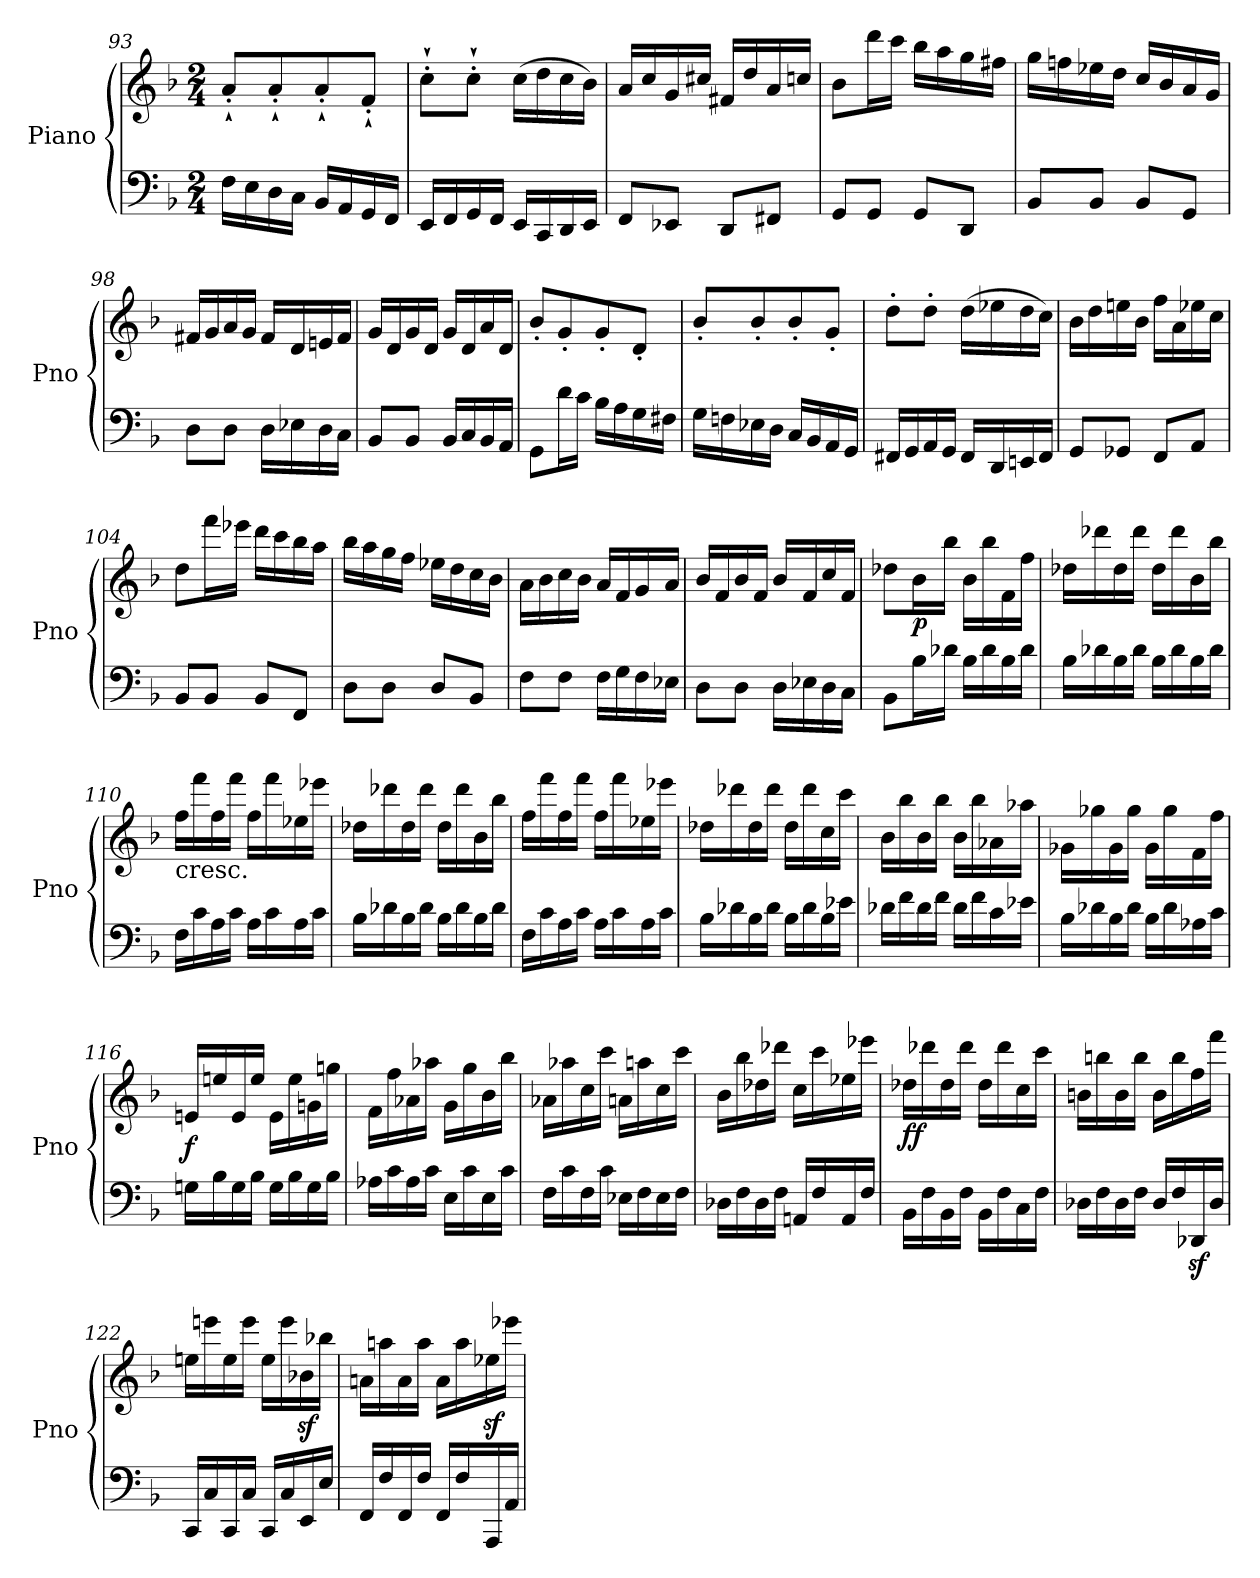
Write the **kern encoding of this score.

**kern	**kern	**dynam
*part1	*part1	*part1
*staff2	*staff1	*staff1/2
*I"Piano	*	*
*I'Pno	*	*
*clefF4	*clefG2	*
*k[b-]	*k[b-]	*
*F:	*F:	*
*M2/4	*M2/4	*
=93	=93	=93
16F\LL	8a'`/L	.
16E\	.	.
16D\	8a'`/	.
16C\JJ	.	.
16BB-/LL	8a'`/	.
16AA/	.	.
16GG/	8f'`/J	.
16FF/JJ	.	.
=94	=94	=94
16EE/LL	8cc'`\L	.
16FF/	.	.
16GG/	8cc'`\J	.
16FF/JJ	.	.
16EE/LL	(>16cc\LL	.
16CC/	16dd\	.
16DD/	16cc\	.
16EE/JJ	16b-\JJ)	.
!!LO:LB:g=z
=95	=95	=95
8FF/L	16a/LL	.
.	16cc/	.
8EE-X/J	16g/	.
.	16cc#X/JJ	.
8DD/L	16f#X/LL	.
.	16dd/	.
8FF#X/J	16a/	.
.	16ccn/JJ	.
=96	=96	=96
8GG/L	8b-\L	.
8GG/J	16ddd\L	.
.	16ccc\JJ	.
8GG/L	16bb-\LL	.
.	16aa\	.
8DD/J	16gg\	.
.	16ff#X\JJ	.
=97	=97	=97
8BB-/L	16gg\LL	.
.	16ffn\	.
8BB-/J	16ee-X\	.
.	16dd\JJ	.
8BB-/L	16cc/LL	.
.	16b-/	.
8GG/J	16a/	.
.	16g/JJ	.
=98	=98	=98
8D\L	16f#X/LL	.
.	16g/	.
8D\J	16a/	.
.	16g/JJ	.
16D\LL	16f#/LL	.
16E-X\	16d/	.
16D\	16en/	.
16C\JJ	16f#/JJ	.
=99	=99	=99
8BB-/L	16g/LL	.
.	16d/	.
8BB-/J	16g/	.
.	16d/JJ	.
16BB-/LL	16g/LL	.
16C/	16d/	.
16BB-/	16a/	.
16AA/JJ	16d/JJ	.
!!LO:LB:g=z
=100	=100	=100
8GG\L	8b-'/L	.
16d\L	8g'/	.
16c\JJ	.	.
16B-\LL	8g'/	.
16A\	.	.
16G\	8d'/J	.
16F#X\JJ	.	.
=101	=101	=101
16G\LL	8b-'/L	.
16Fn\	.	.
16E-X\	8b-'/	.
16D\JJ	.	.
16C/LL	8b-'/	.
16BB-/	.	.
16AA/	8g'/J	.
16GG/JJ	.	.
=102	=102	=102
16FF#X/LL	8dd'\L	.
16GG/	.	.
16AA/	8dd'\J	.
16GG/JJ	.	.
16FF#/LL	(>16dd\LL	.
16DD/	16ee-X\	.
16EEn/	16dd\	.
16FF#/JJ	16cc\JJ)	.
=103	=103	=103
8GG/L	16b-\LL	.
.	16dd\	.
8GG-X/J	16een\	.
.	16b-\JJ	.
8FF/L	16ff\LL	.
.	16a\	.
8AA/J	16ee-X\	.
.	16cc\JJ	.
=104	=104	=104
8BB-/L	8dd\L	.
8BB-/J	16fff\L	.
.	16eee-X\JJ	.
8BB-/L	16ddd\LL	.
.	16ccc\	.
8FF/J	16bb-\	.
.	16aa\JJ	.
!!LO:LB:g=z
=105	=105	=105
8D\L	16bb-\LL	.
.	16aa\	.
8D\J	16gg\	.
.	16ff\JJ	.
8D/L	16ee-X\LL	.
.	16dd\	.
8BB-/J	16cc\	.
.	16b-\JJ	.
=106	=106	=106
8F\L	16a\LL	.
.	16b-\	.
8F\J	16cc\	.
.	16b-\JJ	.
16F\LL	16a/LL	.
16G\	16f/	.
16F\	16g/	.
16E-X\JJ	16a/JJ	.
=107	=107	=107
8D\L	16b-/LL	.
.	16f/	.
8D\J	16b-/	.
.	16f/JJ	.
16D\LL	16b-/LL	.
16E-X\	16f/	.
16D\	16cc/	.
16C\JJ	16f/JJ	.
=108	=108	=108
8BB-\L	8dd-X\L	.
!	!	!LO:DY:b
16B-\L	16b-\L	p
16d-X\JJ	16bb-\JJ	.
16B-\LL	16b-\LL	.
16d-\	16bb-\	.
16B-\	16f\	.
16d-\JJ	16ff\JJ	.
=109	=109	=109
16B-\LL	16dd-X\LL	.
16d-X\	16ddd-X\	.
16B-\	16dd-\	.
16d-\JJ	16ddd-\JJ	.
16B-\LL	16dd-\LL	.
16d-\	16ddd-\	.
16B-\	16b-\	.
16d-\JJ	16bb-\JJ	.
!!LO:LB:g=z
=110	=110	=110
!	!LO:TX:b:t=cresc.	!
16F\LL	16ff\LL	.
16c\	16fff\	.
16A\	16ff\	.
16c\JJ	16fff\JJ	.
16A\LL	16ff\LL	.
16c\	16fff\	.
16A\	16ee-X\	.
16c\JJ	16eee-X\JJ	.
=111	=111	=111
16B-\LL	16dd-X\LL	.
16d-X\	16ddd-X\	.
16B-\	16dd-\	.
16d-\JJ	16ddd-\JJ	.
16B-\LL	16dd-\LL	.
16d-\	16ddd-\	.
16B-\	16b-\	.
16d-\JJ	16bb-\JJ	.
=112	=112	=112
16F\LL	16ff\LL	.
16c\	16fff\	.
16A\	16ff\	.
16c\JJ	16fff\JJ	.
16A\LL	16ff\LL	.
16c\	16fff\	.
16A\	16ee-X\	.
16c\JJ	16eee-X\JJ	.
=113	=113	=113
16B-\LL	16dd-X\LL	.
16d-X\	16ddd-X\	.
16B-\	16dd-\	.
16d-\JJ	16ddd-\JJ	.
16B-\LL	16dd-\LL	.
16d-\	16ddd-\	.
16B-\	16cc\	.
16e-X\JJ	16ccc\JJ	.
!!LO:LB:g=z
=114	=114	=114
16d-X\LL	16b-\LL	.
16f\	16bb-\	.
16d-\	16b-\	.
16f\JJ	16bb-\JJ	.
16d-\LL	16b-\LL	.
16f\	16bb-\	.
16c\	16a-X\	.
16e-X\JJ	16aa-X\JJ	.
=115	=115	=115
16B-\LL	16g-X\LL	.
16d-X\	16gg-X\	.
16B-\	16g-\	.
16d-\JJ	16gg-\JJ	.
16B-\LL	16g-\LL	.
16d-\	16gg-\	.
16A-X\	16f\	.
16c\JJ	16ff\JJ	.
=116	=116	=116
!	!	!LO:DY:b
16Gn\LL	16en/LL	f
16B-\	16een/	.
16G\	16e/	.
16B-\JJ	16ee/JJ	.
16G\LL	16e\LL	.
16B-\	16ee\	.
16G\	16gn\	.
16B-\JJ	16ggn\JJ	.
=117	=117	=117
16A-X\LL	16f\LL	.
16c\	16ff\	.
16A-\	16a-X\	.
16c\JJ	16aa-X\JJ	.
16E\LL	16g\LL	.
16c\	16gg\	.
16E\	16b-\	.
16c\JJ	16bb-\JJ	.
!!LO:PB:g=z
=118	=118	=118
16F\LL	16a-X\LL	.
16c\	16aa-X\	.
16F\	16cc\	.
16c\JJ	16ccc\JJ	.
16E-X\LL	16an\LL	.
16F\	16aan\	.
16E-\	16cc\	.
16F\JJ	16ccc\JJ	.
=119	=119	=119
16D-X\LL	16b-\LL	.
16F\	16bb-\	.
16D-\	16dd-X\	.
16F\JJ	16ddd-X\JJ	.
16AAn/LL	16cc\LL	.
16F/	16ccc\	.
16AA/	16ee-X\	.
16F/JJ	16eee-X\JJ	.
=120	=120	=120
!	!	!LO:DY:b
16BB-\LL	16dd-X\LL	ff
16F\	16ddd-X\	.
16BB-\	16dd-\	.
16F\JJ	16ddd-\JJ	.
16BB-\LL	16dd-\LL	.
16F\	16ddd-\	.
16C\	16cc\	.
16F\JJ	16ccc\JJ	.
=121	=121	=121
16D-X\LL	16bn\LL	.
16F\	16bbn\	.
16D-\	16b\	.
16F\JJ	16bb\JJ	.
16D-/LL	16b\LL	.
16F/	16bb\	.
16DD-Xz>/	16ff\	.
16D-/JJ	16fff\JJ	.
!!LO:LB:g=z
=122	=122	=122
16CC/LL	16een\LL	.
16C/	16eeen\	.
16CC/	16ee\	.
16C/JJ	16eee\JJ	.
16CC/LL	16ee\LL	.
16C/	16eee\	.
16EE/	16b-Xz<\	.
16E/JJ	16bb-X\JJ	.
=123	=123	=123
16FF/LL	16an\LL	.
16F/	16aan\	.
16FF/	16a\	.
16F/JJ	16aa\JJ	.
16FF/LL	16a\LL	.
16F/	16aa\	.
16AAA/	16ee-Xz<\	.
16AA/JJ	16eee-X\JJ	.
=	=	=
*-	*-	*-
